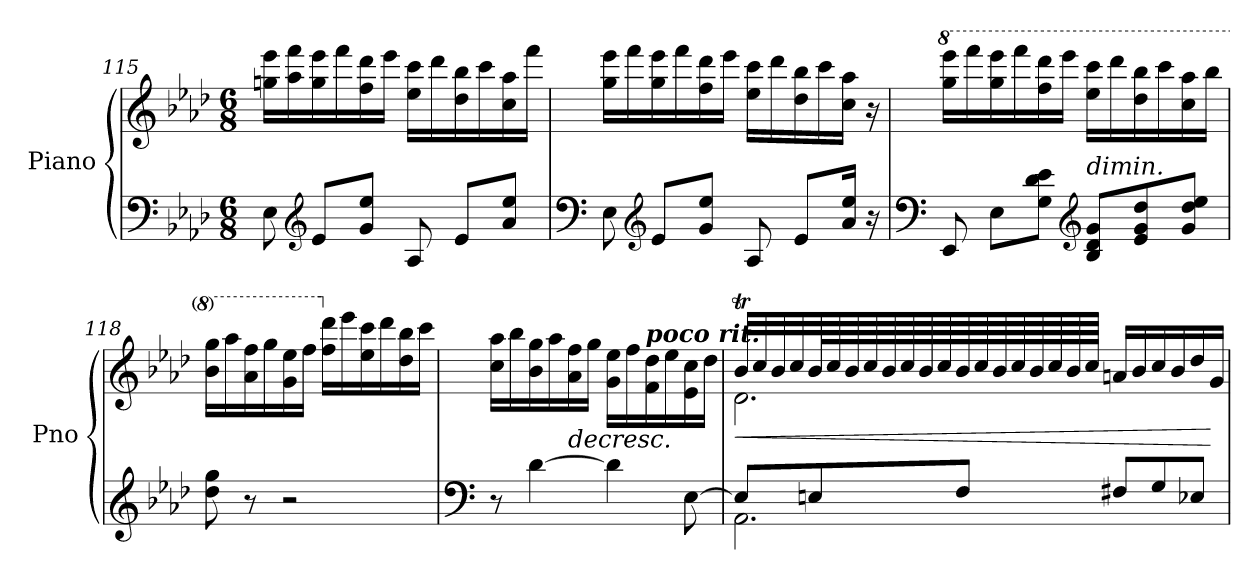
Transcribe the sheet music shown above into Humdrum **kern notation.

**kern	**kern	**dynam
*part1	*part1	*part1
*staff2	*staff1	*staff1/2
*I"Piano	*	*
*I'Pno	*	*
*clefF4	*clefG2	*
*k[b-e-a-d-]	*k[b-e-a-d-]	*
*M6/8	*M6/8	*
=115	=115	=115
8E-\	16ggn\ 16eee-\LL	.
.	16aa-\ 16fff\	.
*clefG2	*	*
8e-/L	16gg\ 16eee-\	.
.	16fff\	.
8g/ 8ee-/J	16ff\ 16ddd-\	.
.	16eee-\JJ	.
8A-/	16ee-\ 16ccc\LL	.
.	16ddd-\	.
8e-/L	16dd-\ 16bb-\	.
.	16ccc\	.
8a-/ 8ee-/J	16cc\ 16aa-\	.
.	16fff\JJ	.
!!LO:LB:g=z
=116	=116	=116
*clefF4	*	*
8E-\	16gg\ 16eee-\LL	.
.	16fff\	.
*clefG2	*	*
8e-/L	16gg\ 16eee-\	.
.	16fff\	.
8g/ 8ee-/J	16ff\ 16ddd-\	.
.	16eee-\JJ	.
8A-/	16ee-\ 16ccc\LL	.
.	16ddd-\	.
8e-/L	16dd-\ 16bb-\	.
.	16ccc\	.
16a-/ 16ee-/Jk	16cc\ 16aa-\JJ	.
16r	16r	.
=117	=117	=117
*clefF4	*	*
*	*8va	*
8EE-/	16ggg\ 16eeee-\LL	.
.	16ffff\	.
8E-\L	16ggg\ 16eeee-\	.
.	16ffff\	.
8G\ 8d-\ 8e-\J	16fff\ 16dddd-\	.
.	16eeee-\JJ	.
*clefG2	*	*
!LO:TX:a:i:t=dimin.	!	!
8B-/ 8d-/ 8g/L	16eee-\ 16cccc\LL	.
.	16dddd-\	.
8e-/ 8g/ 8dd-/	16ddd-\ 16bbb-\	.
.	16cccc\	.
8g/ 8dd-/ 8ee-/J	16ccc\ 16aaa-\	.
.	16bbb-\JJ	.
=118	=118	=118
8dd-\ 8gg\	16bb-\ 16ggg\LL	.
.	16aaa-\	.
8r	16aa-\ 16fff\	.
.	16ggg\	.
2r	16gg\ 16eee-\	.
.	16fff\JJ	.
*	*X8va	*
.	16ff\ 16ddd-\LL	.
.	16eee-\	.
.	16ee-\ 16ccc\	.
.	16ddd-\	.
.	16dd-\ 16bb-\	.
.	16ccc\JJ	.
!!LO:LB:g=z
=119	=119	=119
*clefF4	*	*
8r	16cc\ 16aa-\LL	.
.	16bb-\	.
[4d-\	16b-\ 16gg\	.
.	16aa-\	.
!	!	!LO:HP:b
.	16a-\ 16ff\	>
.	16gg\JJ	.
4d-\]	16g\ 16ee-\LL	.
.	16ff\	.
!	!LO:TX:a:Bi:t=poco rit.	!
.	16f\ 16dd-\	.
.	16ee-\	.
[8E-\	16e-\ 16cc\	.
.	16dd-\JJ	.
=120	=120	=120
*^	*	*
!	!	!	!LO:HP:b
*	*	*^	*
8E-/L]	2.AA-\	32b-T/LLL	2.d-\	<
.	.	32cc/	.	.
.	.	32b-/	.	.
.	.	32cc/	.	.
8En/	.	64b-/L	.	.
.	.	64cc/	.	.
.	.	64b-/	.	.
.	.	64cc/	.	.
.	.	64b-/	.	.
.	.	64cc/	.	.
.	.	64b-/	.	.
.	.	64cc/	.	.
8F/J	.	64b-/	.	.
.	.	64cc/	.	.
.	.	64b-/	.	.
.	.	64cc/	.	.
.	.	64b-/	.	.
.	.	64cc/	.	.
.	.	64b-/	.	.
.	.	64cc/JJJJ	.	.
8F#X/L	.	16an/LL	.	.
.	.	16b-/	.	]
8G/	.	16cc/	.	.
.	.	16b-/	.	.
8E-X/J	.	16dd-/	.	.
.	.	16g/JJ	.	[
*v	*v	*	*	*
*	*v	*v	*
=	=	=
*-	*-	*-
